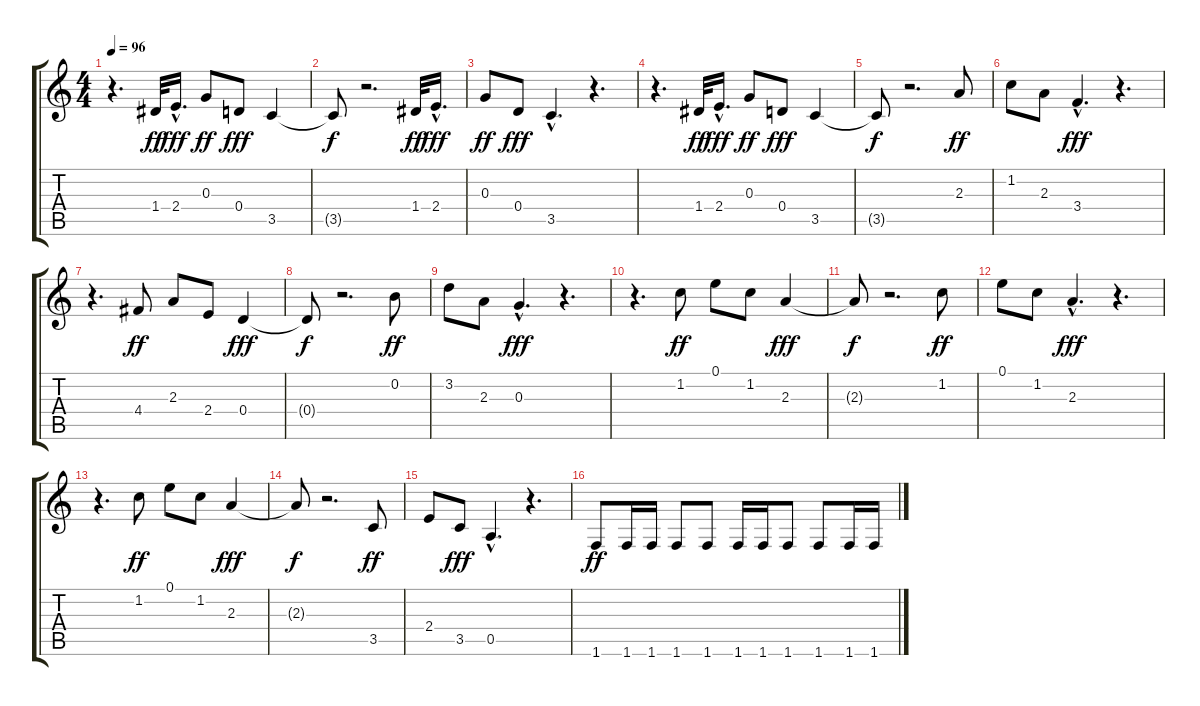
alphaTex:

\track "" {instrument acousticguitarsteel}
\staff {score tabs}
\tuning (E4 B3 G3 D3 A2 E2) {hide}
\ts (4 4)
\tempo 96
\clef g2
\ks c
r.4{d dy ff instrument acousticguitarsteel} 1.4.32 2.4{hac}.16{d dy fff} 0.3.8{dy ff} 0.4.8{dy fff} 3.5.4 |
3.5{t}.8{dy f} r.2{d} 1.4.32{dy ff} 2.4{hac}.16{d dy fff} |
0.3.8{dy ff} 0.4.8{dy fff} 3.5{hac}.4{d} r.4{d} |
r.4{d} 1.4.32{dy ff} 2.4{hac}.16{d dy fff} 0.3.8{dy ff} 0.4.8{dy fff} 3.5.4 |
3.5{t}.8{dy f} r.2{d} 2.3.8{dy ff} |
1.2.8 2.3.8 3.4{hac}.4{d dy fff} r.4{d} |
r.4{d} 4.4.8{dy ff} 2.3.8 2.4.8 0.4.4{dy fff} |
0.4{t}.8{dy f} r.2{d} 0.2.8{dy ff} |
3.2.8 2.3.8 0.3{hac}.4{d dy fff} r.4{d} |
r.4{d} 1.2.8{dy ff} 0.1.8 1.2.8 2.3.4{dy fff} |
2.3{t}.8{dy f} r.2{d} 1.2.8{dy ff} |
0.1.8 1.2.8 2.3{hac}.4{d dy fff} r.4{d} |
r.4{d} 1.2.8{dy ff} 0.1.8 1.2.8 2.3.4{dy fff} |
2.3{t}.8{dy f} r.2{d} 3.5.8{dy ff} |
2.4.8 3.5.8{dy fff} 0.5{hac}.4{d} r.4{d} |
1.6.8{dy ff} 1.6.16 1.6.16 1.6.8 1.6.8 1.6.16 1.6.16 1.6.8 1.6.8 1.6.16 1.6.16
